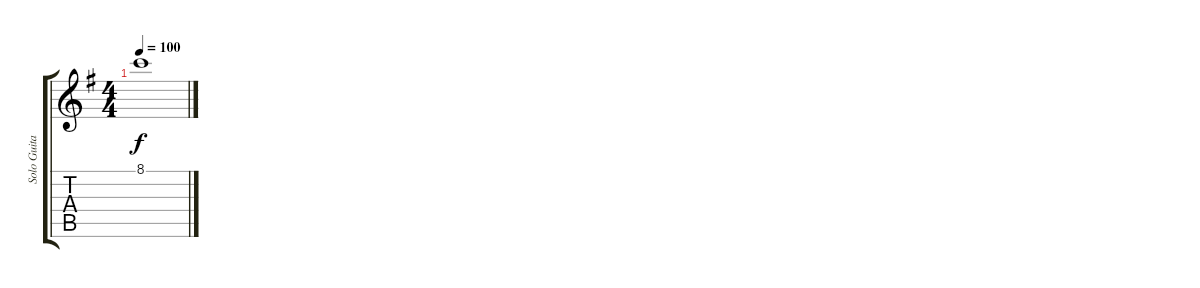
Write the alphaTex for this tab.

\track ("Solo Guitar" "Solo Guita") {instrument electricguitarjazz}
\staff {score tabs}
\tuning (E4 B3 G3 D3 A2 E2) {hide}
\ts (4 4)
\tempo 100
\clef g2
\ks g
8.1{t}.1{dy f}
